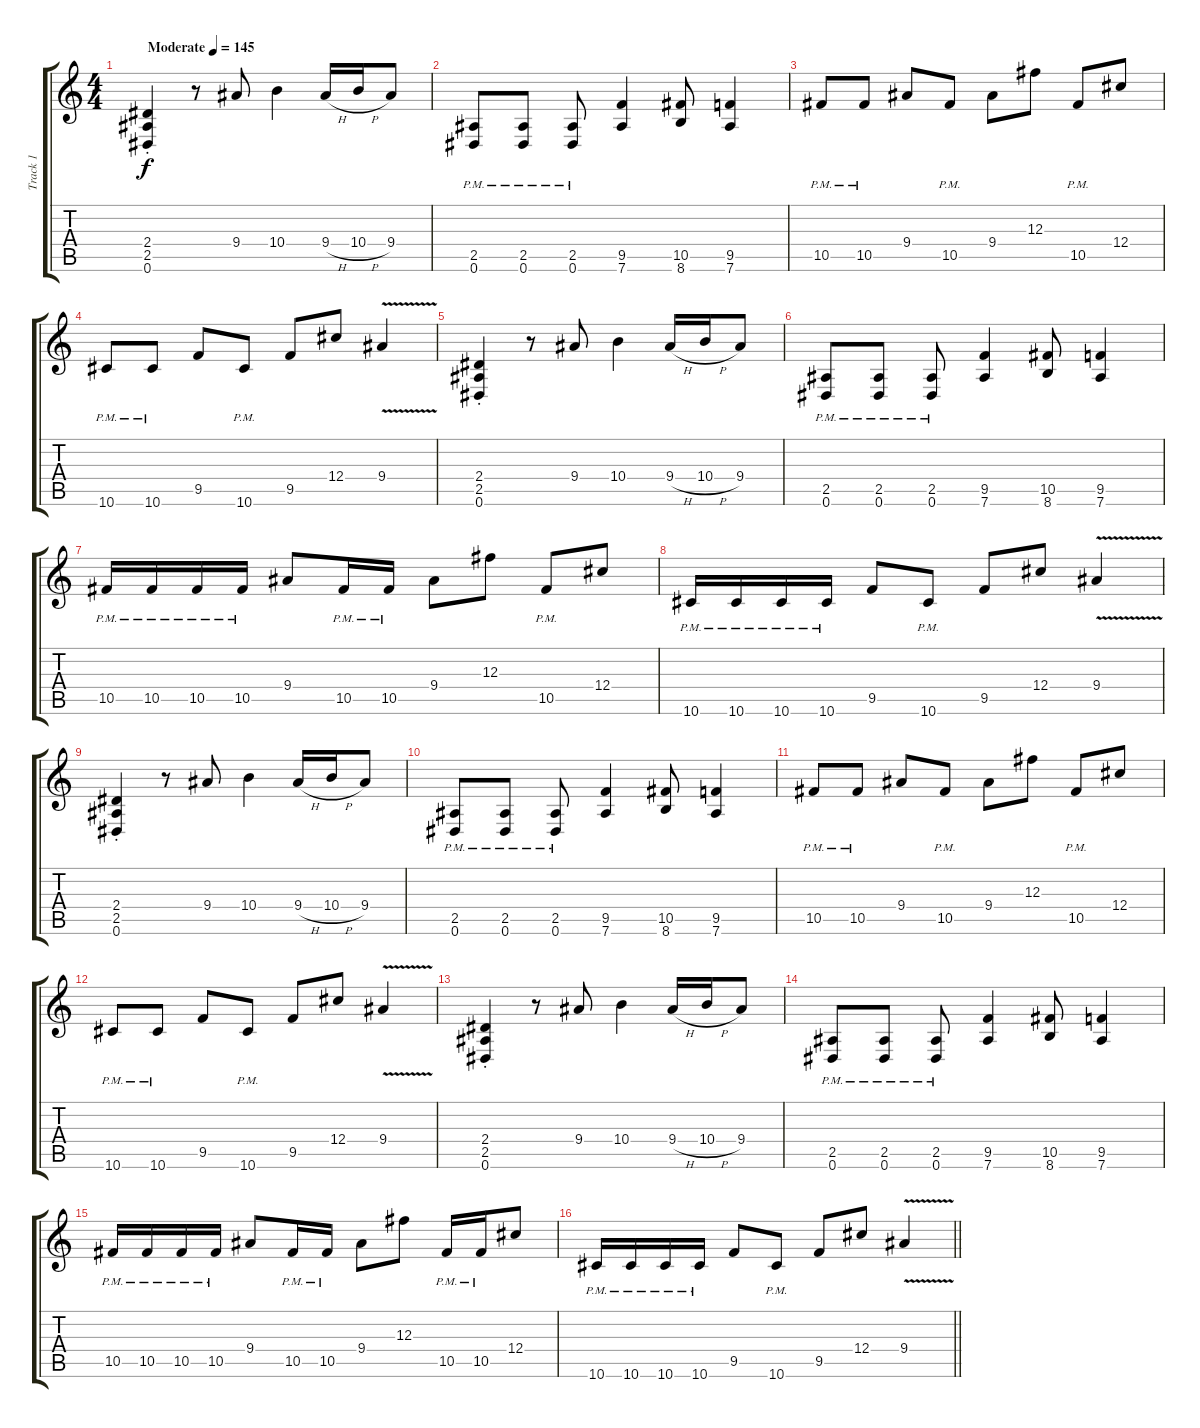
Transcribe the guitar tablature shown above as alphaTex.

\track ("Track 1" "Track 1") {instrument distortionguitar}
\staff {score tabs}
\tuning (Eb4 Bb3 Gb3 Db3 Ab2 Eb2) {hide}
\ts (4 4)
\tempo (145 "Moderate")
\clef g2
\ks c
(2.4{st} 2.5 0.6).4{dy f instrument distortionguitar} r.8 9.4.8 10.4.4 9.4{h}.16 10.4{h}.16 9.4.8 |
(2.5{pm} 0.6{pm}).8 (2.5{pm} 0.6{pm}).8 (2.5{pm} 0.6{pm}).8 (9.5 7.6).4 (10.5 8.6).8 (9.5 7.6).4 |
10.5{pm}.8 10.5{pm}.8 9.4.8 10.5{pm}.8 9.4.8 12.3.8 10.5{pm}.8 12.4.8 |
10.6{pm}.8 10.6{pm}.8 9.5.8 10.6{pm}.8 9.5.8 12.4.8 9.4{v}.4 |
(2.4{st} 2.5 0.6).4 r.8 9.4.8 10.4.4 9.4{h}.16 10.4{h}.16 9.4.8 |
(2.5{pm} 0.6{pm}).8 (2.5{pm} 0.6{pm}).8 (2.5{pm} 0.6{pm}).8 (9.5 7.6).4 (10.5 8.6).8 (9.5 7.6).4 |
10.5{pm}.16 10.5{pm}.16 10.5{pm}.16 10.5{pm}.16 9.4.8 10.5{pm}.16 10.5{pm}.16 9.4.8 12.3.8 10.5{pm}.8 12.4.8 |
10.6{pm}.16 10.6{pm}.16 10.6{pm}.16 10.6{pm}.16 9.5.8 10.6{pm}.8 9.5.8 12.4.8 9.4{v}.4 |
(2.4{st} 2.5 0.6).4 r.8 9.4.8 10.4.4 9.4{h}.16 10.4{h}.16 9.4.8 |
(2.5{pm} 0.6{pm}).8 (2.5{pm} 0.6{pm}).8 (2.5{pm} 0.6{pm}).8 (9.5 7.6).4 (10.5 8.6).8 (9.5 7.6).4 |
10.5{pm}.8 10.5{pm}.8 9.4.8 10.5{pm}.8 9.4.8 12.3.8 10.5{pm}.8 12.4.8 |
10.6{pm}.8 10.6{pm}.8 9.5.8 10.6{pm}.8 9.5.8 12.4.8 9.4{v}.4 |
(2.4{st} 2.5 0.6).4 r.8 9.4.8 10.4.4 9.4{h}.16 10.4{h}.16 9.4.8 |
(2.5{pm} 0.6{pm}).8 (2.5{pm} 0.6{pm}).8 (2.5{pm} 0.6{pm}).8 (9.5 7.6).4 (10.5 8.6).8 (9.5 7.6).4 |
10.5{pm}.16 10.5{pm}.16 10.5{pm}.16 10.5{pm}.16 9.4.8 10.5{pm}.16 10.5{pm}.16 9.4.8 12.3.8 10.5{pm}.16 10.5{pm}.16 12.4.8 |
\barLineRight lightlight
10.6{pm}.16 10.6{pm}.16 10.6{pm}.16 10.6{pm}.16 9.5.8 10.6{pm}.8 9.5.8 12.4.8 9.4{v}.4
